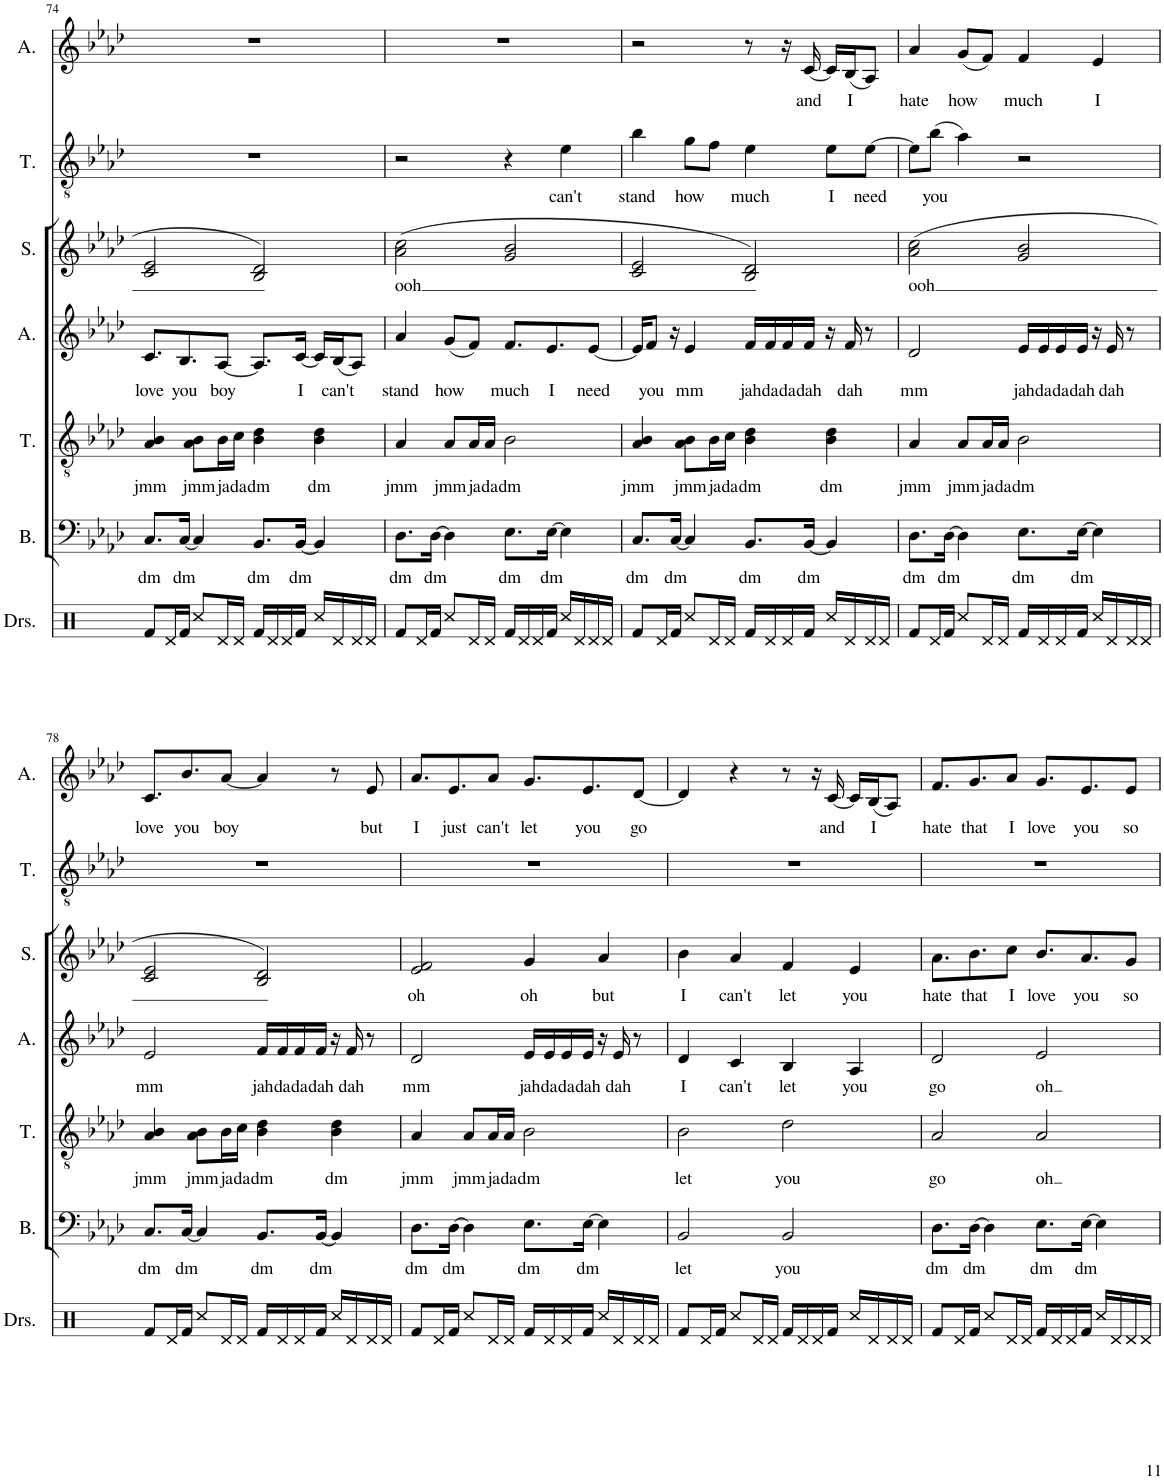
**kern	**kern	**text	**kern	**text	**kern	**text	**kern	**text	**kern	**text	**kern	**text
*part7	*part6	*part6	*part5	*part5	*part4	*part4	*part3	*part3	*part2	*part2	*part1	*part1
*staff7	*staff6	*staff6	*staff5	*staff5	*staff4	*staff4	*staff3	*staff3	*staff2	*staff2	*staff1	*staff1
*I"Drumset	*I"Bass	*	*I"Tenor	*	*I"Alto	*	*I"Soprano	*	*I"Tenor	*	*I"Alto	*
*I'Drs.	*I'B.	*	*I'T.	*	*I'A.	*	*I'S.	*	*I'T.	*	*I'A.	*
!!LO:PB:g=z
*clefX	*clefF4	*	*clefGv2	*	*clefG2	*	*clefG2	*	*clefGv2	*	*clefG2	*
*k[]	*k[b-e-a-d-]	*	*k[b-e-a-d-]	*	*k[b-e-a-d-]	*	*k[b-e-a-d-]	*	*k[b-e-a-d-]	*	*k[b-e-a-d-]	*
*M4/4	*M4/4	*	*M4/4	*	*M4/4	*	*M4/4	*	*M4/4	*	*M4/4	*
=74	=74	=74	=74	=74	=74	=74	=74	=74	=74	=74	=74	=74
!	!	!LO:LY:b	!	!LO:LY:b	!	!LO:LY:b	!	!	!	!	!	!
8Rf/L	8.C/L	dm	4A-/ 4B-/	jmm	8.c/L	love	2c/ 2e-/	.	1r	.	1r	.
16Rd/L	.	.	.	.	.	.	.	.	.	.	.	.
!	!	!LO:LY:b	!	!	!	!LO:LY:b	!	!	!	!	!	!
16Rf/JJ	[16C/Jk	dm	.	.	8.B-/	you	.	.	.	.	.	.
!	!	!	!	!LO:LY:b	!	!	!	!	!	!	!	!
8Rcc/L	4C/]	.	8A-\ 8B-\L	jmm	.	.	.	.	.	.	.	.
!	!	!	!	!LO:LY:b	!	!LO:LY:b	!	!	!	!	!	!
16Rd/L	.	.	16B-\L	ja	[8A-/J	boy	.	.	.	.	.	.
!	!	!	!	!LO:LY:b	!	!	!	!	!	!	!	!
16Rd/JJ	.	.	16c\JJ	da	.	.	.	.	.	.	.	.
!	!	!LO:LY:b	!	!LO:LY:b	!	!	!	!	!	!	!	!
16Rf/LL	8.BB-/L	dm	4B-\ 4d-\	dm	8.A-/L]	.	2B-/ 2d-/	.	.	.	.	.
16Rd/	.	.	.	.	.	.	.	.	.	.	.	.
16Rd/	.	.	.	.	.	.	.	.	.	.	.	.
!	!	!LO:LY:b	!	!	!	!LO:LY:b	!	!	!	!	!	!
16Rf/JJ	[16BB-/Jk	dm	.	.	[16c/Jk	I	.	.	.	.	.	.
!	!	!	!	!LO:LY:b	!	!	!	!	!	!	!	!
16Rcc/LL	4BB-/]	.	4B-\ 4d-\	dm	16c/LL]	.	.	.	.	.	.	.
!	!	!	!	!	!	!LO:LY:b	!	!	!	!	!	!
16Rd/	.	.	.	.	(16B-/J	can't	.	.	.	.	.	.
16Rd/	.	.	.	.	8A-/J)	.	.	.	.	.	.	.
16Rd/JJ	.	.	.	.	.	.	.	.	.	.	.	.
=75	=75	=75	=75	=75	=75	=75	=75	=75	=75	=75	=75	=75
!	!	!LO:LY:b	!	!LO:LY:b	!	!LO:LY:b	!	!LO:LY:b	!	!	!	!
8Rf/L	8.D-\L	dm	4A-/	jmm	4a-/	stand	(2a-\ 2cc\	ooh	2r	.	1r	.
16Rd/L	.	.	.	.	.	.	.	.	.	.	.	.
!	!	!LO:LY:b	!	!	!	!	!	!	!	!	!	!
16Rf/JJ	[16D-\Jk	dm	.	.	.	.	.	.	.	.	.	.
!	!	!	!	!LO:LY:b	!	!LO:LY:b	!	!	!	!	!	!
8Rcc/L	4D-\]	.	8A-/L	jmm	(8g/L	how	.	.	.	.	.	.
!	!	!	!	!LO:LY:b	!	!	!	!	!	!	!	!
16Rd/L	.	.	16A-/L	ja	8f/J)	.	.	.	.	.	.	.
!	!	!	!	!LO:LY:b	!	!	!	!	!	!	!	!
16Rd/JJ	.	.	16A-/JJ	da	.	.	.	.	.	.	.	.
!	!	!LO:LY:b	!	!LO:LY:b	!	!LO:LY:b	!	!	!	!	!	!
16Rf/LL	8.E-\L	dm	2B-\	dm	8.f/L	much	2g/ 2b-/	.	4r	.	.	.
16Rd/	.	.	.	.	.	.	.	.	.	.	.	.
16Rd/	.	.	.	.	.	.	.	.	.	.	.	.
!	!	!LO:LY:b	!	!	!	!LO:LY:b	!	!	!	!	!	!
16Rf/JJ	[16E-\Jk	dm	.	.	8.e-/	I	.	.	.	.	.	.
!	!	!	!	!	!	!	!	!	!	!LO:LY:b	!	!
16Rcc/LL	4E-\]	.	.	.	.	.	.	.	4e-\	can't	.	.
16Rd/	.	.	.	.	.	.	.	.	.	.	.	.
!	!	!	!	!	!	!LO:LY:b	!	!	!	!	!	!
16Rd/	.	.	.	.	[8e-/J	need	.	.	.	.	.	.
16Rd/JJ	.	.	.	.	.	.	.	.	.	.	.	.
=76	=76	=76	=76	=76	=76	=76	=76	=76	=76	=76	=76	=76
!	!	!LO:LY:b	!	!LO:LY:b	!	!	!	!	!	!LO:LY:b	!	!
8Rf/L	8.C/L	dm	4A-/ 4B-/	jmm	16e-/KL]	.	2c/ 2e-/	.	4b-\	stand	2r	.
!	!	!	!	!	!	!LO:LY:b	!	!	!	!	!	!
.	.	.	.	.	8f/J	you	.	.	.	.	.	.
16Rd/L	.	.	.	.	.	.	.	.	.	.	.	.
!	!	!LO:LY:b	!	!	!	!	!	!	!	!	!	!
16Rf/JJ	[16C/Jk	dm	.	.	16r	.	.	.	.	.	.	.
!	!	!	!	!LO:LY:b	!	!LO:LY:b	!	!	!	!LO:LY:b	!	!
8Rcc/L	4C/]	.	8A-\ 8B-\L	jmm	4e-/	mm	.	.	8g\L	how	.	.
!	!	!	!	!LO:LY:b	!	!	!	!	!	!	!	!
16Rd/L	.	.	16B-\L	ja	.	.	.	.	8f\J	.	.	.
!	!	!	!	!LO:LY:b	!	!	!	!	!	!	!	!
16Rd/JJ	.	.	16c\JJ	da	.	.	.	.	.	.	.	.
!	!	!LO:LY:b	!	!LO:LY:b	!	!LO:LY:b	!	!	!	!LO:LY:b	!	!
16Rf/LL	8.BB-/L	dm	4B-\ 4d-\	dm	16f/LL	jah	2B-/ 2d-/)	.	4e-\	much	8r	.
!	!	!	!	!	!	!LO:LY:b	!	!	!	!	!	!
16Rd/	.	.	.	.	16f/	da	.	.	.	.	.	.
!	!	!	!	!	!	!LO:LY:b	!	!	!	!	!	!
16Rd/	.	.	.	.	16f/	da	.	.	.	.	16r	.
!	!	!LO:LY:b	!	!	!	!LO:LY:b	!	!	!	!	!	!LO:LY:b
16Rf/JJ	[16BB-/Jk	dm	.	.	16f/JJ	dah	.	.	.	.	[16c/	and
!	!	!	!	!LO:LY:b	!	!	!	!	!	!LO:LY:b	!	!
16Rcc/LL	4BB-/]	.	4B-\ 4d-\	dm	16r	.	.	.	8e-\L	I	16c/LL]	.
!	!	!	!	!	!	!LO:LY:b	!	!	!	!	!	!LO:LY:b
16Rd/	.	.	.	.	16f/	dah	.	.	.	.	(16B-/J	I
!	!	!	!	!	!	!	!	!	!	!LO:LY:b	!	!
16Rd/	.	.	.	.	8r	.	.	.	[8e-\J	need	8A-/J)	.
16Rd/JJ	.	.	.	.	.	.	.	.	.	.	.	.
=77	=77	=77	=77	=77	=77	=77	=77	=77	=77	=77	=77	=77
!	!	!LO:LY:b	!	!LO:LY:b	!	!LO:LY:b	!	!LO:LY:b	!	!	!	!LO:LY:b
8Rf/L	8.D-\L	dm	4A-/	jmm	2d-/	mm	(2a-\ 2cc\	ooh	8e-\L]	.	4a-/	hate
!	!	!	!	!	!	!	!	!	!	!LO:LY:b	!	!
16Rd/L	.	.	.	.	.	.	.	.	(8b-\J	you	.	.
!	!	!LO:LY:b	!	!	!	!	!	!	!	!	!	!
16Rf/JJ	[16D-\Jk	dm	.	.	.	.	.	.	.	.	.	.
!	!	!	!	!LO:LY:b	!	!	!	!	!	!	!	!LO:LY:b
8Rcc/L	4D-\]	.	8A-/L	jmm	.	.	.	.	4a-\)	.	(8g/L	how
!	!	!	!	!LO:LY:b	!	!	!	!	!	!	!	!
16Rd/L	.	.	16A-/L	ja	.	.	.	.	.	.	8f/J)	.
!	!	!	!	!LO:LY:b	!	!	!	!	!	!	!	!
16Rd/JJ	.	.	16A-/JJ	da	.	.	.	.	.	.	.	.
!	!	!LO:LY:b	!	!LO:LY:b	!	!LO:LY:b	!	!	!	!	!	!LO:LY:b
16Rf/LL	8.E-\L	dm	2B-\	dm	16e-/LL	jah	2g/ 2b-/	.	2r	.	4f/	much
!	!	!	!	!	!	!LO:LY:b	!	!	!	!	!	!
16Rd/	.	.	.	.	16e-/	da	.	.	.	.	.	.
!	!	!	!	!	!	!LO:LY:b	!	!	!	!	!	!
16Rd/	.	.	.	.	16e-/	da	.	.	.	.	.	.
!	!	!LO:LY:b	!	!	!	!LO:LY:b	!	!	!	!	!	!
16Rf/JJ	[16E-\Jk	dm	.	.	16e-/JJ	dah	.	.	.	.	.	.
!	!	!	!	!	!	!	!	!	!	!	!	!LO:LY:b
16Rcc/LL	4E-\]	.	.	.	16r	.	.	.	.	.	4e-/	I
!	!	!	!	!	!	!LO:LY:b	!	!	!	!	!	!
16Rd/	.	.	.	.	16e-/	dah	.	.	.	.	.	.
16Rd/	.	.	.	.	8r	.	.	.	.	.	.	.
16Rd/JJ	.	.	.	.	.	.	.	.	.	.	.	.
!!LO:LB:g=z
=78	=78	=78	=78	=78	=78	=78	=78	=78	=78	=78	=78	=78
!	!	!LO:LY:b	!	!LO:LY:b	!	!LO:LY:b	!	!	!	!	!	!LO:LY:b
8Rf/L	8.C/L	dm	4A-/ 4B-/	jmm	2e-/	mm	2c/ 2e-/	.	1r	.	8.c/L	love
16Rd/L	.	.	.	.	.	.	.	.	.	.	.	.
!	!	!LO:LY:b	!	!	!	!	!	!	!	!	!	!LO:LY:b
16Rf/JJ	[16C/Jk	dm	.	.	.	.	.	.	.	.	8.b-/	you
!	!	!	!	!LO:LY:b	!	!	!	!	!	!	!	!
8Rcc/L	4C/]	.	8A-\ 8B-\L	jmm	.	.	.	.	.	.	.	.
!	!	!	!	!LO:LY:b	!	!	!	!	!	!	!	!LO:LY:b
16Rd/L	.	.	16B-\L	ja	.	.	.	.	.	.	[8a-/J	boy
!	!	!	!	!LO:LY:b	!	!	!	!	!	!	!	!
16Rd/JJ	.	.	16c\JJ	da	.	.	.	.	.	.	.	.
!	!	!LO:LY:b	!	!LO:LY:b	!	!LO:LY:b	!	!	!	!	!	!
16Rf/LL	8.BB-/L	dm	4B-\ 4d-\	dm	16f/LL	jah	2B-/ 2d-/)	.	.	.	4a-/]	.
!	!	!	!	!	!	!LO:LY:b	!	!	!	!	!	!
16Rd/	.	.	.	.	16f/	da	.	.	.	.	.	.
!	!	!	!	!	!	!LO:LY:b	!	!	!	!	!	!
16Rd/	.	.	.	.	16f/	da	.	.	.	.	.	.
!	!	!LO:LY:b	!	!	!	!LO:LY:b	!	!	!	!	!	!
16Rf/JJ	[16BB-/Jk	dm	.	.	16f/JJ	dah	.	.	.	.	.	.
!	!	!	!	!LO:LY:b	!	!	!	!	!	!	!	!
16Rcc/LL	4BB-/]	.	4B-\ 4d-\	dm	16r	.	.	.	.	.	8r	.
!	!	!	!	!	!	!LO:LY:b	!	!	!	!	!	!
16Rd/	.	.	.	.	16f/	dah	.	.	.	.	.	.
!	!	!	!	!	!	!	!	!	!	!	!	!LO:LY:b
16Rd/	.	.	.	.	8r	.	.	.	.	.	8e-/	but
16Rd/JJ	.	.	.	.	.	.	.	.	.	.	.	.
=79	=79	=79	=79	=79	=79	=79	=79	=79	=79	=79	=79	=79
!	!	!LO:LY:b	!	!LO:LY:b	!	!LO:LY:b	!	!LO:LY:b	!	!	!	!LO:LY:b
8Rf/L	8.D-\L	dm	4A-/	jmm	2d-/	mm	2e-/ 2f/	oh	1r	.	8.a-/L	I
16Rd/L	.	.	.	.	.	.	.	.	.	.	.	.
!	!	!LO:LY:b	!	!	!	!	!	!	!	!	!	!LO:LY:b
16Rf/JJ	[16D-\Jk	dm	.	.	.	.	.	.	.	.	8.e-/	just
!	!	!	!	!LO:LY:b	!	!	!	!	!	!	!	!
8Rcc/L	4D-\]	.	8A-/L	jmm	.	.	.	.	.	.	.	.
!	!	!	!	!LO:LY:b	!	!	!	!	!	!	!	!LO:LY:b
16Rd/L	.	.	16A-/L	ja	.	.	.	.	.	.	8a-/J	can't
!	!	!	!	!LO:LY:b	!	!	!	!	!	!	!	!
16Rd/JJ	.	.	16A-/JJ	da	.	.	.	.	.	.	.	.
!	!	!LO:LY:b	!	!LO:LY:b	!	!LO:LY:b	!	!LO:LY:b	!	!	!	!LO:LY:b
16Rf/LL	8.E-\L	dm	2B-\	dm	16e-/LL	jah	4g/	oh	.	.	8.g/L	let
!	!	!	!	!	!	!LO:LY:b	!	!	!	!	!	!
16Rd/	.	.	.	.	16e-/	da	.	.	.	.	.	.
!	!	!	!	!	!	!LO:LY:b	!	!	!	!	!	!
16Rd/	.	.	.	.	16e-/	da	.	.	.	.	.	.
!	!	!LO:LY:b	!	!	!	!LO:LY:b	!	!	!	!	!	!LO:LY:b
16Rf/JJ	[16E-\Jk	dm	.	.	16e-/JJ	dah	.	.	.	.	8.e-/	you
!	!	!	!	!	!	!	!	!LO:LY:b	!	!	!	!
16Rcc/LL	4E-\]	.	.	.	16r	.	4a-/	but	.	.	.	.
!	!	!	!	!	!	!LO:LY:b	!	!	!	!	!	!
16Rd/	.	.	.	.	16e-/	dah	.	.	.	.	.	.
!	!	!	!	!	!	!	!	!	!	!	!	!LO:LY:b
16Rd/	.	.	.	.	8r	.	.	.	.	.	[8d-/J	go
16Rd/JJ	.	.	.	.	.	.	.	.	.	.	.	.
=80	=80	=80	=80	=80	=80	=80	=80	=80	=80	=80	=80	=80
!	!	!LO:LY:b	!	!LO:LY:b	!	!LO:LY:b	!	!LO:LY:b	!	!	!	!
8Rf/L	2BB-/	let	2B-\	let	4d-/	I	4b-\	I	1r	.	4d-/]	.
16Rd/L	.	.	.	.	.	.	.	.	.	.	.	.
16Rf/JJ	.	.	.	.	.	.	.	.	.	.	.	.
!	!	!	!	!	!	!LO:LY:b	!	!LO:LY:b	!	!	!	!
8Rcc/L	.	.	.	.	4c/	can't	4a-/	can't	.	.	4r	.
16Rd/L	.	.	.	.	.	.	.	.	.	.	.	.
16Rd/JJ	.	.	.	.	.	.	.	.	.	.	.	.
!	!	!LO:LY:b	!	!LO:LY:b	!	!LO:LY:b	!	!LO:LY:b	!	!	!	!
16Rf/LL	2BB-/	you	2d-\	you	4B-/	let	4f/	let	.	.	8r	.
16Rd/	.	.	.	.	.	.	.	.	.	.	.	.
16Rd/	.	.	.	.	.	.	.	.	.	.	16r	.
!	!	!	!	!	!	!	!	!	!	!	!	!LO:LY:b
16Rf/JJ	.	.	.	.	.	.	.	.	.	.	[16c/	and
!	!	!	!	!	!	!LO:LY:b	!	!LO:LY:b	!	!	!	!
16Rcc/LL	.	.	.	.	4A-/	you	4e-/	you	.	.	16c/LL]	.
!	!	!	!	!	!	!	!	!	!	!	!	!LO:LY:b
16Rd/	.	.	.	.	.	.	.	.	.	.	(16B-/J	I
16Rd/	.	.	.	.	.	.	.	.	.	.	8A-/J)	.
16Rd/JJ	.	.	.	.	.	.	.	.	.	.	.	.
=81	=81	=81	=81	=81	=81	=81	=81	=81	=81	=81	=81	=81
!	!	!LO:LY:b	!	!LO:LY:b	!	!LO:LY:b	!	!LO:LY:b	!	!	!	!LO:LY:b
8Rf/L	8.D-\L	dm	2A-/	go	2d-/	go	8.a-\L	hate	1r	.	8.f/L	hate
16Rd/L	.	.	.	.	.	.	.	.	.	.	.	.
!	!	!LO:LY:b	!	!	!	!	!	!LO:LY:b	!	!	!	!LO:LY:b
16Rf/JJ	[16D-\Jk	dm	.	.	.	.	8.b-\	that	.	.	8.g/	that
8Rcc/L	4D-\]	.	.	.	.	.	.	.	.	.	.	.
!	!	!	!	!	!	!	!	!LO:LY:b	!	!	!	!LO:LY:b
16Rd/L	.	.	.	.	.	.	8cc\J	I	.	.	8a-/J	I
16Rd/JJ	.	.	.	.	.	.	.	.	.	.	.	.
!	!	!LO:LY:b	!	!LO:LY:b	!	!LO:LY:b	!	!LO:LY:b	!	!	!	!LO:LY:b
16Rf/LL	8.E-\L	dm	2A-/	oh	2e-/	oh	8.b-/L	love	.	.	8.g/L	love
16Rd/	.	.	.	.	.	.	.	.	.	.	.	.
16Rd/	.	.	.	.	.	.	.	.	.	.	.	.
!	!	!LO:LY:b	!	!	!	!	!	!LO:LY:b	!	!	!	!LO:LY:b
16Rf/JJ	[16E-\Jk	dm	.	.	.	.	8.a-/	you	.	.	8.e-/	you
16Rcc/LL	4E-\]	.	.	.	.	.	.	.	.	.	.	.
16Rd/	.	.	.	.	.	.	.	.	.	.	.	.
!	!	!	!	!	!	!	!	!LO:LY:b	!	!	!	!LO:LY:b
16Rd/	.	.	.	.	.	.	8g/J	so	.	.	8e-/J	so
16Rd/JJ	.	.	.	.	.	.	.	.	.	.	.	.
=	=	=	=	=	=	=	=	=	=	=	=	=
*-	*-	*-	*-	*-	*-	*-	*-	*-	*-	*-	*-	*-
